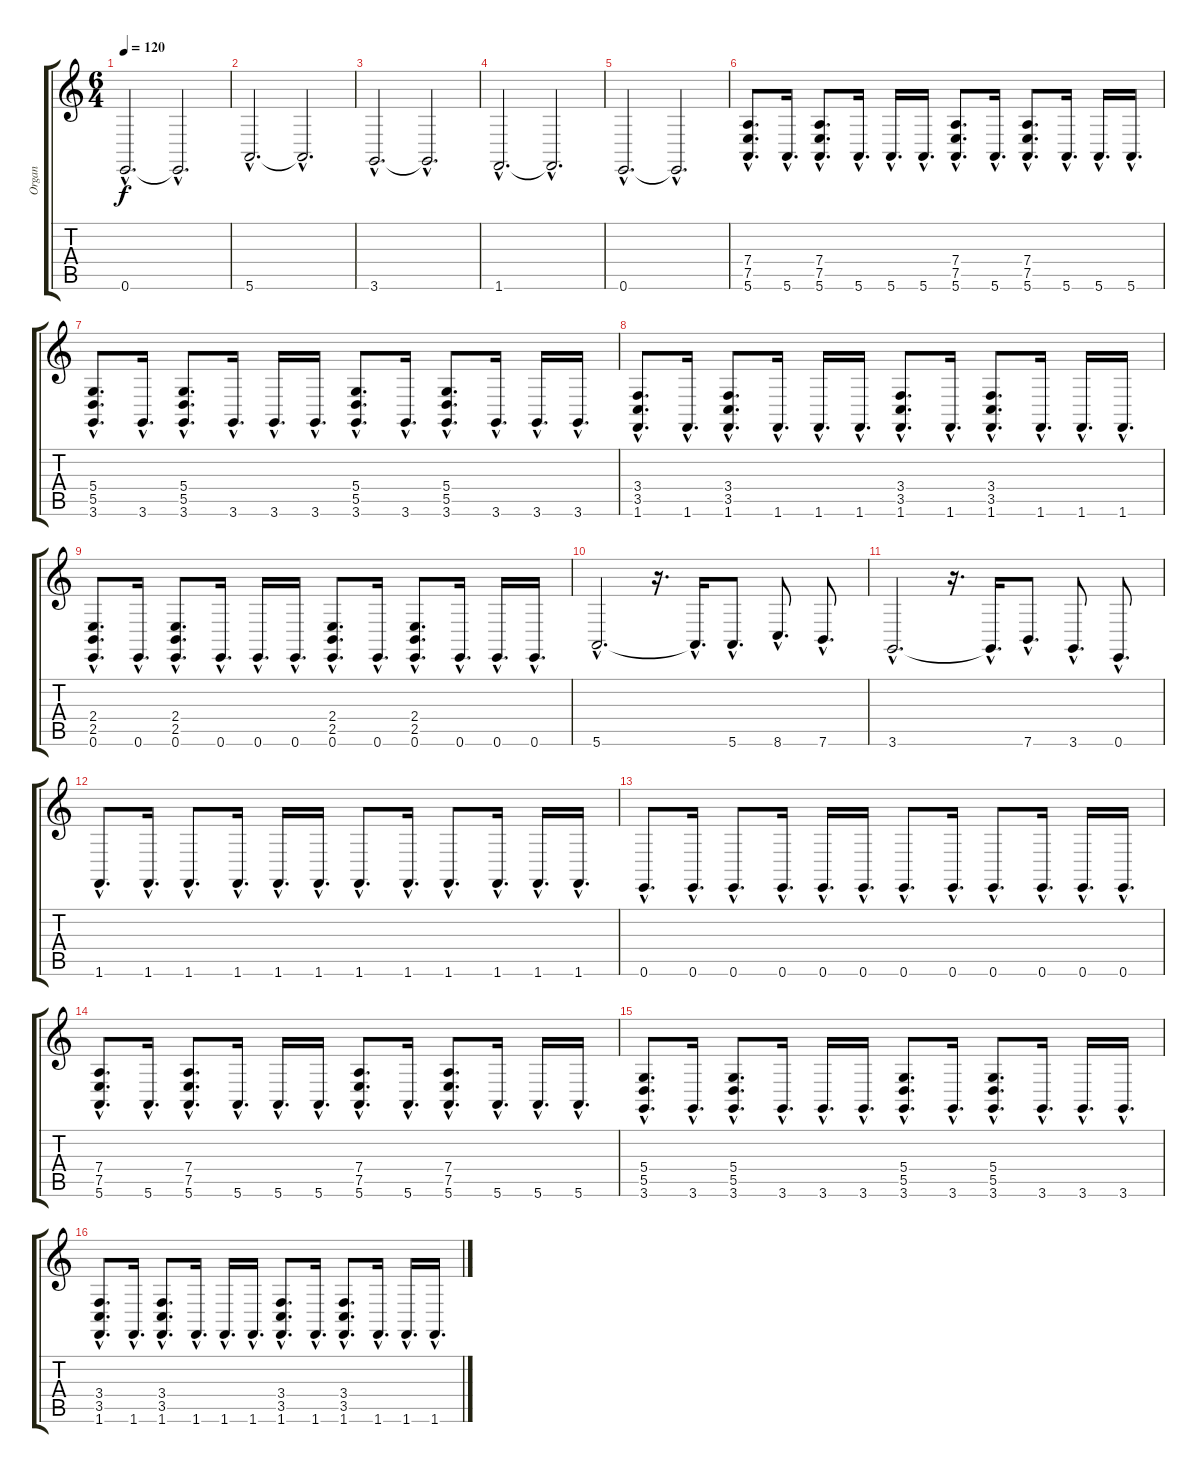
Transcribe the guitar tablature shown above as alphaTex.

\track ("Organ" "Organ") {instrument drawbarorgan}
\staff {score tabs}
\tuning (E4 B3 G3 D3 A2 E2) {hide}
\ts (6 4)
\tempo 120
\clef g2
\ks c
0.6{hac}.2{d dy f} 0.6{hac t}.2{d} |
5.6{hac}.2{d} 5.6{hac t}.2{d} |
3.6{hac}.2{d} 3.6{hac t}.2{d} |
1.6{hac}.2{d} 1.6{hac t}.2{d} |
0.6{hac}.2{d} 0.6{hac t}.2{d} |
(7.4{hac} 7.5{hac} 5.6{hac}).8{d} 5.6{hac}.16{d} (7.4{hac} 7.5{hac} 5.6{hac}).8{d} 5.6{hac}.16{d} 5.6{hac}.16{d} 5.6{hac}.16{d} (7.4{hac} 7.5{hac} 5.6{hac}).8{d} 5.6{hac}.16{d} (7.4{hac} 7.5{hac} 5.6{hac}).8{d} 5.6{hac}.16{d} 5.6{hac}.16{d} 5.6{hac}.16{d} |
(5.4{hac} 5.5{hac} 3.6{hac}).8{d} 3.6{hac}.16{d} (5.4{hac} 5.5{hac} 3.6{hac}).8{d} 3.6{hac}.16{d} 3.6{hac}.16{d} 3.6{hac}.16{d} (5.4{hac} 5.5{hac} 3.6{hac}).8{d} 3.6{hac}.16{d} (5.4{hac} 5.5{hac} 3.6{hac}).8{d} 3.6{hac}.16{d} 3.6{hac}.16{d} 3.6{hac}.16{d} |
(3.4{hac} 3.5{hac} 1.6{hac}).8{d} 1.6{hac}.16{d} (3.4{hac} 3.5{hac} 1.6{hac}).8{d} 1.6{hac}.16{d} 1.6{hac}.16{d} 1.6{hac}.16{d} (3.4{hac} 3.5{hac} 1.6{hac}).8{d} 1.6{hac}.16{d} (3.4{hac} 3.5{hac} 1.6{hac}).8{d} 1.6{hac}.16{d} 1.6{hac}.16{d} 1.6{hac}.16{d} |
(2.4{hac} 2.5{hac} 0.6{hac}).8{d} 0.6{hac}.16{d} (2.4{hac} 2.5{hac} 0.6{hac}).8{d} 0.6{hac}.16{d} 0.6{hac}.16{d} 0.6{hac}.16{d} (2.4{hac} 2.5{hac} 0.6{hac}).8{d} 0.6{hac}.16{d} (2.4{hac} 2.5{hac} 0.6{hac}).8{d} 0.6{hac}.16{d} 0.6{hac}.16{d} 0.6{hac}.16{d} |
5.6{hac}.2{d} r.16{d} 5.6{hac t}.16{d} 5.6{hac}.8{d} 8.6{hac}.8{d} 7.6{hac}.8{d} |
3.6{hac}.2{d} r.16{d} 3.6{hac t}.16{d} 7.6{hac}.8{d} 3.6{hac}.8{d} 0.6{hac}.8{d} |
1.6{hac}.8{d} 1.6{hac}.16{d} 1.6{hac}.8{d} 1.6{hac}.16{d} 1.6{hac}.16{d} 1.6{hac}.16{d} 1.6{hac}.8{d} 1.6{hac}.16{d} 1.6{hac}.8{d} 1.6{hac}.16{d} 1.6{hac}.16{d} 1.6{hac}.16{d} |
0.6{hac}.8{d} 0.6{hac}.16{d} 0.6{hac}.8{d} 0.6{hac}.16{d} 0.6{hac}.16{d} 0.6{hac}.16{d} 0.6{hac}.8{d} 0.6{hac}.16{d} 0.6{hac}.8{d} 0.6{hac}.16{d} 0.6{hac}.16{d} 0.6{hac}.16{d} |
(7.4{hac} 7.5{hac} 5.6{hac}).8{d} 5.6{hac}.16{d} (7.4{hac} 7.5{hac} 5.6{hac}).8{d} 5.6{hac}.16{d} 5.6{hac}.16{d} 5.6{hac}.16{d} (7.4{hac} 7.5{hac} 5.6{hac}).8{d} 5.6{hac}.16{d} (7.4{hac} 7.5{hac} 5.6{hac}).8{d} 5.6{hac}.16{d} 5.6{hac}.16{d} 5.6{hac}.16{d} |
(5.4{hac} 5.5{hac} 3.6{hac}).8{d} 3.6{hac}.16{d} (5.4{hac} 5.5{hac} 3.6{hac}).8{d} 3.6{hac}.16{d} 3.6{hac}.16{d} 3.6{hac}.16{d} (5.4{hac} 5.5{hac} 3.6{hac}).8{d} 3.6{hac}.16{d} (5.4{hac} 5.5{hac} 3.6{hac}).8{d} 3.6{hac}.16{d} 3.6{hac}.16{d} 3.6{hac}.16{d} |
(3.4{hac} 3.5{hac} 1.6{hac}).8{d} 1.6{hac}.16{d} (3.4{hac} 3.5{hac} 1.6{hac}).8{d} 1.6{hac}.16{d} 1.6{hac}.16{d} 1.6{hac}.16{d} (3.4{hac} 3.5{hac} 1.6{hac}).8{d} 1.6{hac}.16{d} (3.4{hac} 3.5{hac} 1.6{hac}).8{d} 1.6{hac}.16{d} 1.6{hac}.16{d} 1.6{hac}.16{d}
